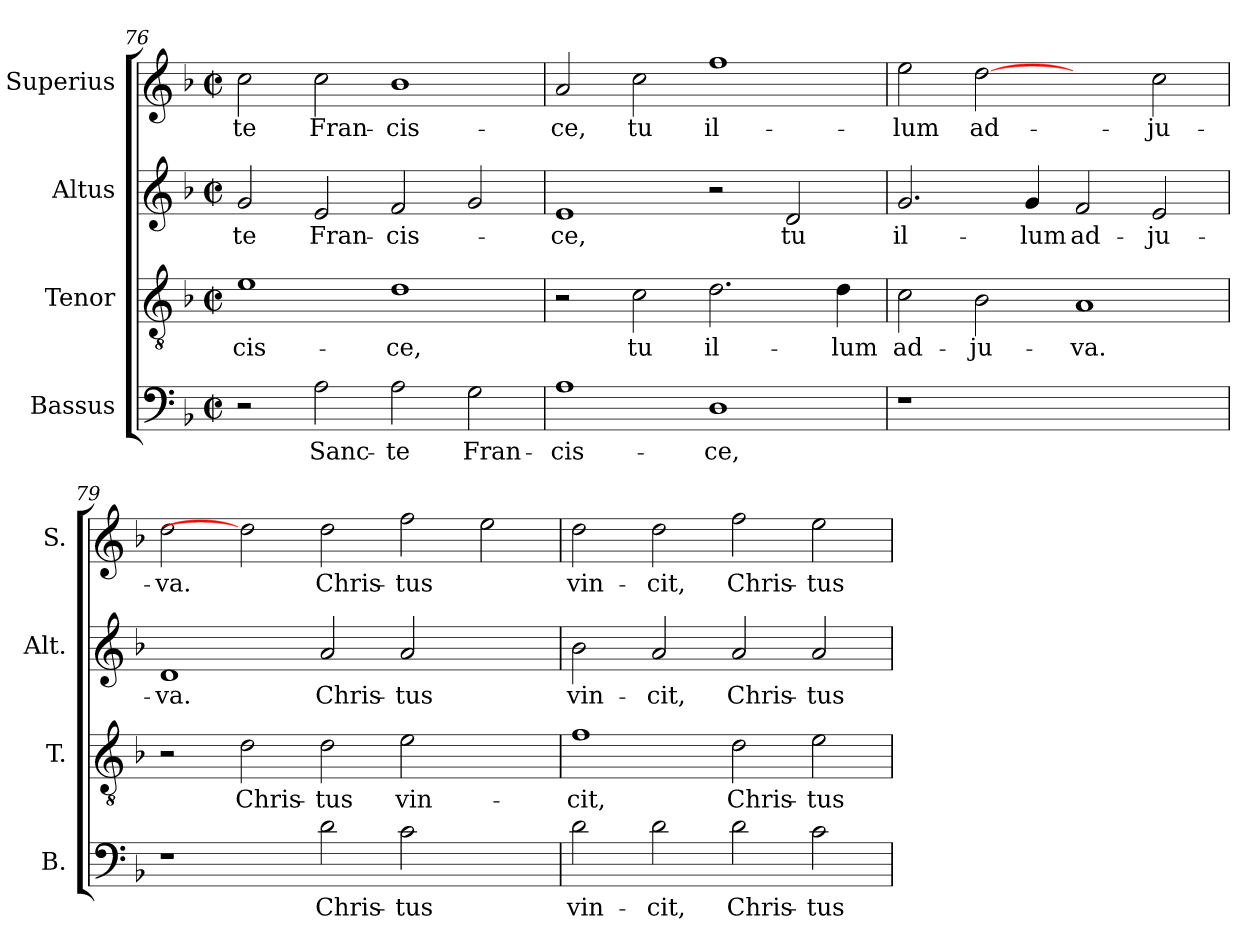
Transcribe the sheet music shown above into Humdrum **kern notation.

**kern	**text	**kern	**text	**kern	**text	**kern	**text
*part4	*part4	*part3	*part3	*part2	*part2	*part1	*part1
*staff4	*staff4	*staff3	*staff3	*staff2	*staff2	*staff1	*staff1
*I"Bassus	*	*I"Tenor	*	*I"Altus	*	*I"Superius	*
*I'B.	*	*I'T.	*	*I'Alt.	*	*I'S.	*
*clefF4	*	*clefGv2	*	*clefG2	*	*clefG2	*
*	*	*ITrd7c12	*	*	*	*	*
*k[b-]	*	*k[b-]	*	*k[b-]	*	*k[b-]	*
*F:	*	*F:	*	*F:	*	*F:	*
*M2/2	*	*M2/2	*	*M2/2	*	*M2/2	*
*met(c|)	*	*met(c|)	*	*met(c|)	*	*met(c|)	*
=76	=76	=76	=76	=76	=76	=76	=76
!	!	!	!LO:LY:b:color=#000000	!	!	!	!
!	!	!	!	!	!LO:LY:b:color=#000000	!	!
!	!	!	!	!	!	!	!LO:LY:b:color=#000000
2r	.	1Ei	-cis-	2gi/	-te	2cci\	-te
!	!LO:LY:b:color=#000000	!	!	!	!	!	!
!	!	!	!	!	!LO:LY:b:color=#000000	!	!
!	!	!	!	!	!	!	!LO:LY:b:color=#000000
2Ai\	Sanc-	.	.	2ei/	Fran-	2cci\	Fran-
!	!LO:LY:b:color=#000000	!	!	!	!	!	!
!	!	!	!LO:LY:b:color=#000000	!	!	!	!
!	!	!	!	!	!LO:LY:b:color=#000000	!	!
!	!	!	!	!	!	!	!LO:LY:b:color=#000000
2Ai\	-te	1Di	-ce,	2fi/	-cis-	1b-i	-cis-
!	!LO:LY:b:color=#000000	!	!	!	!	!	!
2Gi\	Fran-	.	.	2gi/	.	.	.
!!LO:LB:g=z
=77	=77	=77	=77	=77	=77	=77	=77
!	!LO:LY:b:color=#000000	!	!	!	!	!	!
!	!	!	!	!	!LO:LY:b:color=#000000	!	!
!	!	!	!	!	!	!	!LO:LY:b:color=#000000
1Ai	-cis-	2r	.	1ei	-ce,	2ai/	-ce,
!	!	!	!LO:LY:b:color=#000000	!	!	!	!
!	!	!	!	!	!	!	!LO:LY:b:color=#000000
.	.	2Ci\	tu	.	.	2cci\	tu
!	!LO:LY:b:color=#000000	!	!	!	!	!	!
!	!	!	!LO:LY:b:color=#000000	!	!	!	!
!	!	!	!	!	!	!	!LO:LY:b:color=#000000
1Di	-ce,	2.Di\	il-	2r	.	1ffi	il-
!	!	!	!	!	!LO:LY:b:color=#000000	!	!
.	.	.	.	2di/	tu	.	.
!	!	!	!LO:LY:b:color=#000000	!	!	!	!
.	.	4Di\	-lum	.	.	.	.
=78	=78	=78	=78	=78	=78	=78	=78
!LO:N:vis=1	!	!	!	!	!	!	!
!	!	!	!LO:LY:b:color=#000000	!	!	!	!
!	!	!	!	!	!LO:LY:b:color=#000000	!	!
!	!	!	!	!	!	!	!LO:LY:b:color=#000000
1r	.	2Ci\	ad-	2.gi/	il-	2eei\	-lum
!	!	!	!LO:LY:b:color=#000000	!	!	!	!
!	!	!	!	!	!	!	!LO:LY:b:color=#000000
.	.	2BB-i\	-ju-	.	.	[2ddi	ad-
!	!	!	!	!	!LO:LY:b:color=#000000	!	!
.	.	.	.	4gi/	-lum	.	.
!	!	!	!LO:LY:b:color=#000000	!	!	!	!
!	!	!	!	!	!LO:LY:b:color=#000000	!	!
1ryy	.	1AAi	-va.	2fi/	ad-	2ryy	.
!	!	!	!	!	!LO:LY:b:color=#000000	!	!
!	!	!	!	!	!	!	!LO:LY:b:color=#000000
.	.	.	.	2ei/	-ju-	2cci\	-ju-
=79	=79	=79	=79	=79	=79	=79	=79
!	!	!	!	!	!LO:LY:b:color=#000000	!	!
!	!	!	!	!	!	!	!LO:LY:b:color=#000000
1r	.	2r	.	1di	-va.	2ddi\	-va.
!	!	!	!LO:LY:b:color=#000000	!	!	!	!
.	.	2Di\	Chris-	.	.	2ddi]	.
!	!LO:LY:b:color=#000000	!	!	!	!	!	!
!	!	!	!LO:LY:b:color=#000000	!	!	!	!
!	!	!	!	!	!LO:LY:b:color=#000000	!	!
!	!	!	!	!	!	!	!LO:LY:b:color=#000000
2di\	Chris-	2Di\	-tus	2ai/	Chris-	2ddi\	Chris-
!	!LO:LY:b:color=#000000	!	!	!	!	!	!
!	!	!	!LO:LY:b:color=#000000	!	!	!	!
!	!	!	!	!	!LO:LY:b:color=#000000	!	!
!	!	!	!	!	!	!	!LO:LY:b:color=#000000
2ci\	-tus	2Ei\	vin-	2ai/	-tus	2ffi\	-tus
2ryy	.	2ryy	.	2ryy	.	2eei\	.
=80	=80	=80	=80	=80	=80	=80	=80
!	!LO:LY:b:color=#000000	!	!	!	!	!	!
!	!	!	!LO:LY:b:color=#000000	!	!	!	!
!	!	!	!	!	!LO:LY:b:color=#000000	!	!
!	!	!	!	!	!	!	!LO:LY:b:color=#000000
2di\	vin-	1Fi	-cit,	2b-i\	vin-	2ddi\	vin-
!	!LO:LY:b:color=#000000	!	!	!	!	!	!
!	!	!	!	!	!LO:LY:b:color=#000000	!	!
!	!	!	!	!	!	!	!LO:LY:b:color=#000000
2di\	-cit,	.	.	2ai/	-cit,	2ddi\	-cit,
!	!LO:LY:b:color=#000000	!	!	!	!	!	!
!	!	!	!LO:LY:b:color=#000000	!	!	!	!
!	!	!	!	!	!LO:LY:b:color=#000000	!	!
!	!	!	!	!	!	!	!LO:LY:b:color=#000000
2di\	Chris-	2Di\	Chris-	2ai/	Chris-	2ffi\	Chris-
!	!LO:LY:b:color=#000000	!	!	!	!	!	!
!	!	!	!LO:LY:b:color=#000000	!	!	!	!
!	!	!	!	!	!LO:LY:b:color=#000000	!	!
!	!	!	!	!	!	!	!LO:LY:b:color=#000000
2ci\	-tus	2Ei\	-tus	2ai/	-tus	2eei\	-tus
=	=	=	=	=	=	=	=
*-	*-	*-	*-	*-	*-	*-	*-
